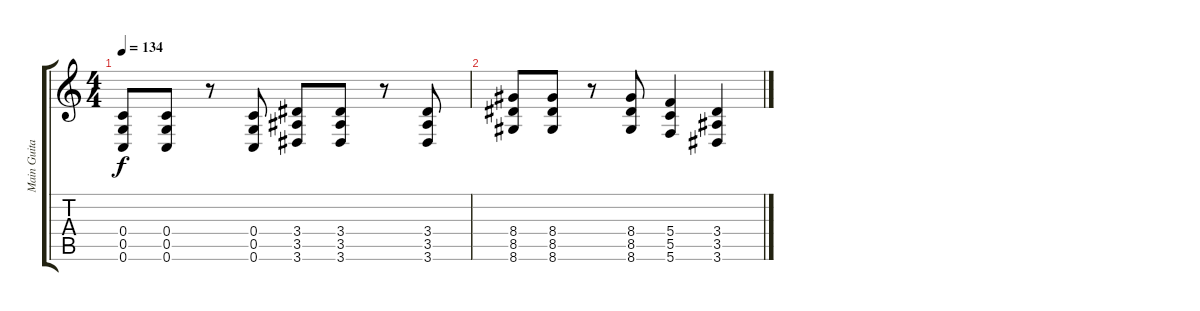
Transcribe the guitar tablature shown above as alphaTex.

\track ("Main Guitar (Rythm)" "Main Guita") {instrument distortionguitar}
\staff {score tabs}
\tuning (D4 A3 F3 C3 G2 C2) {hide}
\ts (4 4)
\tempo 134
\clef g2
\ks c
(0.4 0.5 0.6).8{dy f} (0.4 0.5 0.6).8 r.8 (0.4 0.5 0.6).8 (3.4 3.5 3.6).8 (3.4 3.5 3.6).8 r.8 (3.4 3.5 3.6).8 |
(8.4 8.5 8.6).8 (8.4 8.5 8.6).8 r.8 (8.4 8.5 8.6).8 (5.4 5.5 5.6).4 (3.4 3.5 3.6).4
